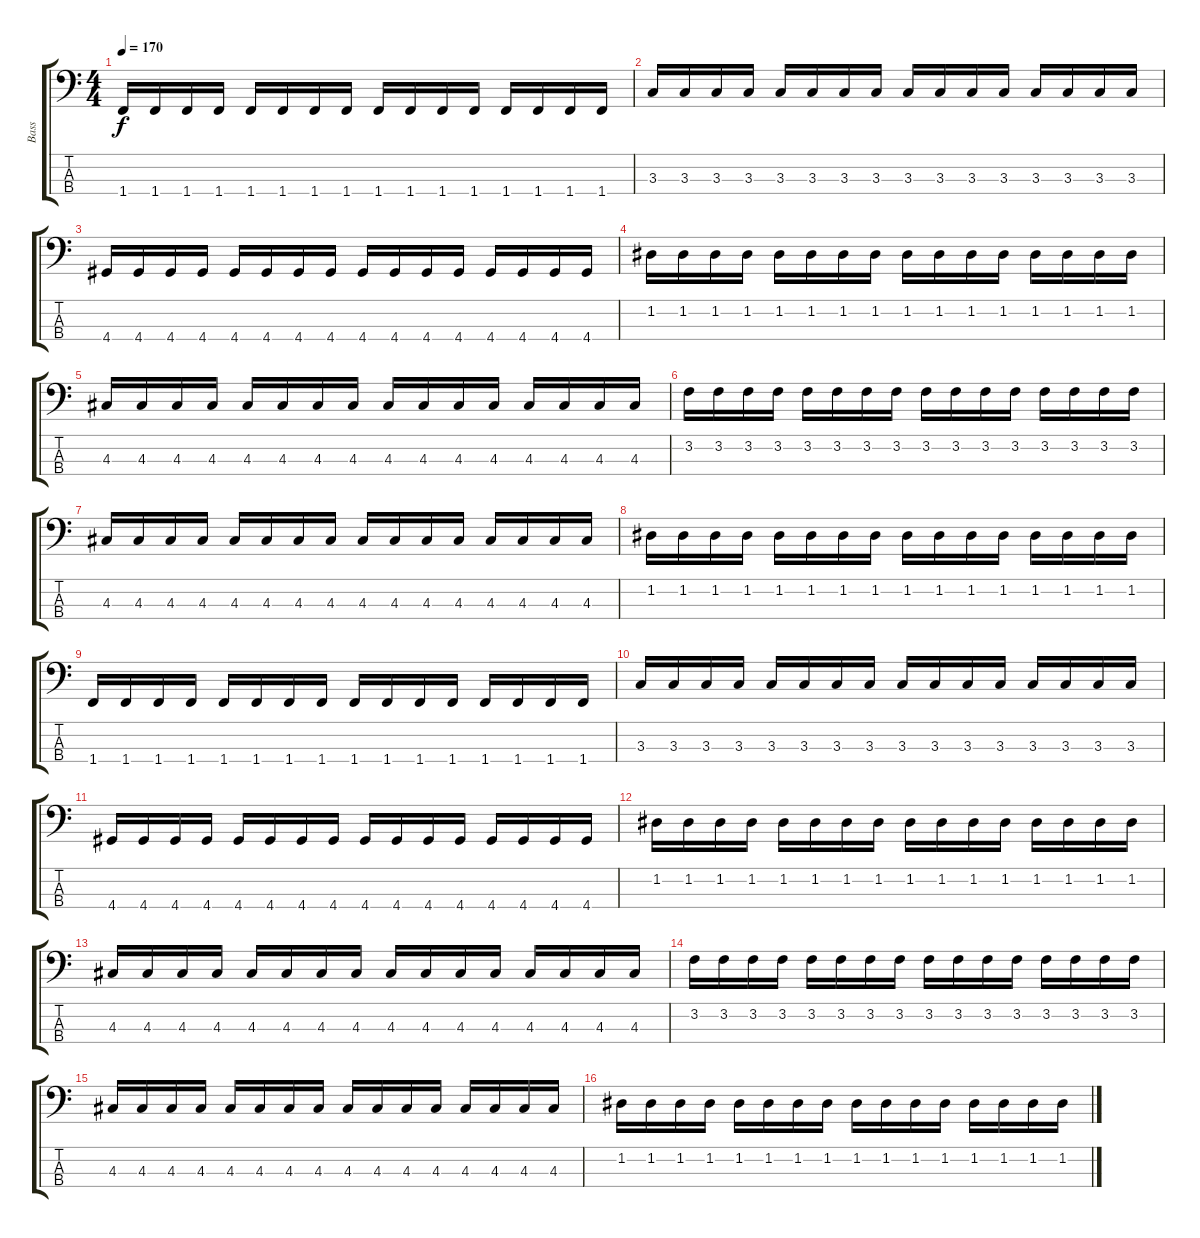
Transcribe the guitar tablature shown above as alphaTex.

\track ("Bass" "Bass") {instrument electricbassfinger}
\staff {score tabs}
\tuning (G2 D2 A1 E1) {hide}
\ts (4 4)
\tempo 170
\clef f4
\ks c
1.4.16{dy f} 1.4.16 1.4.16 1.4.16 1.4.16 1.4.16 1.4.16 1.4.16 1.4.16 1.4.16 1.4.16 1.4.16 1.4.16 1.4.16 1.4.16 1.4.16 |
3.3.16 3.3.16 3.3.16 3.3.16 3.3.16 3.3.16 3.3.16 3.3.16 3.3.16 3.3.16 3.3.16 3.3.16 3.3.16 3.3.16 3.3.16 3.3.16 |
4.4.16 4.4.16 4.4.16 4.4.16 4.4.16 4.4.16 4.4.16 4.4.16 4.4.16 4.4.16 4.4.16 4.4.16 4.4.16 4.4.16 4.4.16 4.4.16 |
1.2.16 1.2.16 1.2.16 1.2.16 1.2.16 1.2.16 1.2.16 1.2.16 1.2.16 1.2.16 1.2.16 1.2.16 1.2.16 1.2.16 1.2.16 1.2.16 |
4.3.16 4.3.16 4.3.16 4.3.16 4.3.16 4.3.16 4.3.16 4.3.16 4.3.16 4.3.16 4.3.16 4.3.16 4.3.16 4.3.16 4.3.16 4.3.16 |
3.2.16 3.2.16 3.2.16 3.2.16 3.2.16 3.2.16 3.2.16 3.2.16 3.2.16 3.2.16 3.2.16 3.2.16 3.2.16 3.2.16 3.2.16 3.2.16 |
4.3.16 4.3.16 4.3.16 4.3.16 4.3.16 4.3.16 4.3.16 4.3.16 4.3.16 4.3.16 4.3.16 4.3.16 4.3.16 4.3.16 4.3.16 4.3.16 |
1.2.16 1.2.16 1.2.16 1.2.16 1.2.16 1.2.16 1.2.16 1.2.16 1.2.16 1.2.16 1.2.16 1.2.16 1.2.16 1.2.16 1.2.16 1.2.16 |
1.4.16 1.4.16 1.4.16 1.4.16 1.4.16 1.4.16 1.4.16 1.4.16 1.4.16 1.4.16 1.4.16 1.4.16 1.4.16 1.4.16 1.4.16 1.4.16 |
3.3.16 3.3.16 3.3.16 3.3.16 3.3.16 3.3.16 3.3.16 3.3.16 3.3.16 3.3.16 3.3.16 3.3.16 3.3.16 3.3.16 3.3.16 3.3.16 |
4.4.16 4.4.16 4.4.16 4.4.16 4.4.16 4.4.16 4.4.16 4.4.16 4.4.16 4.4.16 4.4.16 4.4.16 4.4.16 4.4.16 4.4.16 4.4.16 |
1.2.16 1.2.16 1.2.16 1.2.16 1.2.16 1.2.16 1.2.16 1.2.16 1.2.16 1.2.16 1.2.16 1.2.16 1.2.16 1.2.16 1.2.16 1.2.16 |
4.3.16 4.3.16 4.3.16 4.3.16 4.3.16 4.3.16 4.3.16 4.3.16 4.3.16 4.3.16 4.3.16 4.3.16 4.3.16 4.3.16 4.3.16 4.3.16 |
3.2.16 3.2.16 3.2.16 3.2.16 3.2.16 3.2.16 3.2.16 3.2.16 3.2.16 3.2.16 3.2.16 3.2.16 3.2.16 3.2.16 3.2.16 3.2.16 |
4.3.16 4.3.16 4.3.16 4.3.16 4.3.16 4.3.16 4.3.16 4.3.16 4.3.16 4.3.16 4.3.16 4.3.16 4.3.16 4.3.16 4.3.16 4.3.16 |
1.2.16 1.2.16 1.2.16 1.2.16 1.2.16 1.2.16 1.2.16 1.2.16 1.2.16 1.2.16 1.2.16 1.2.16 1.2.16 1.2.16 1.2.16 1.2.16
